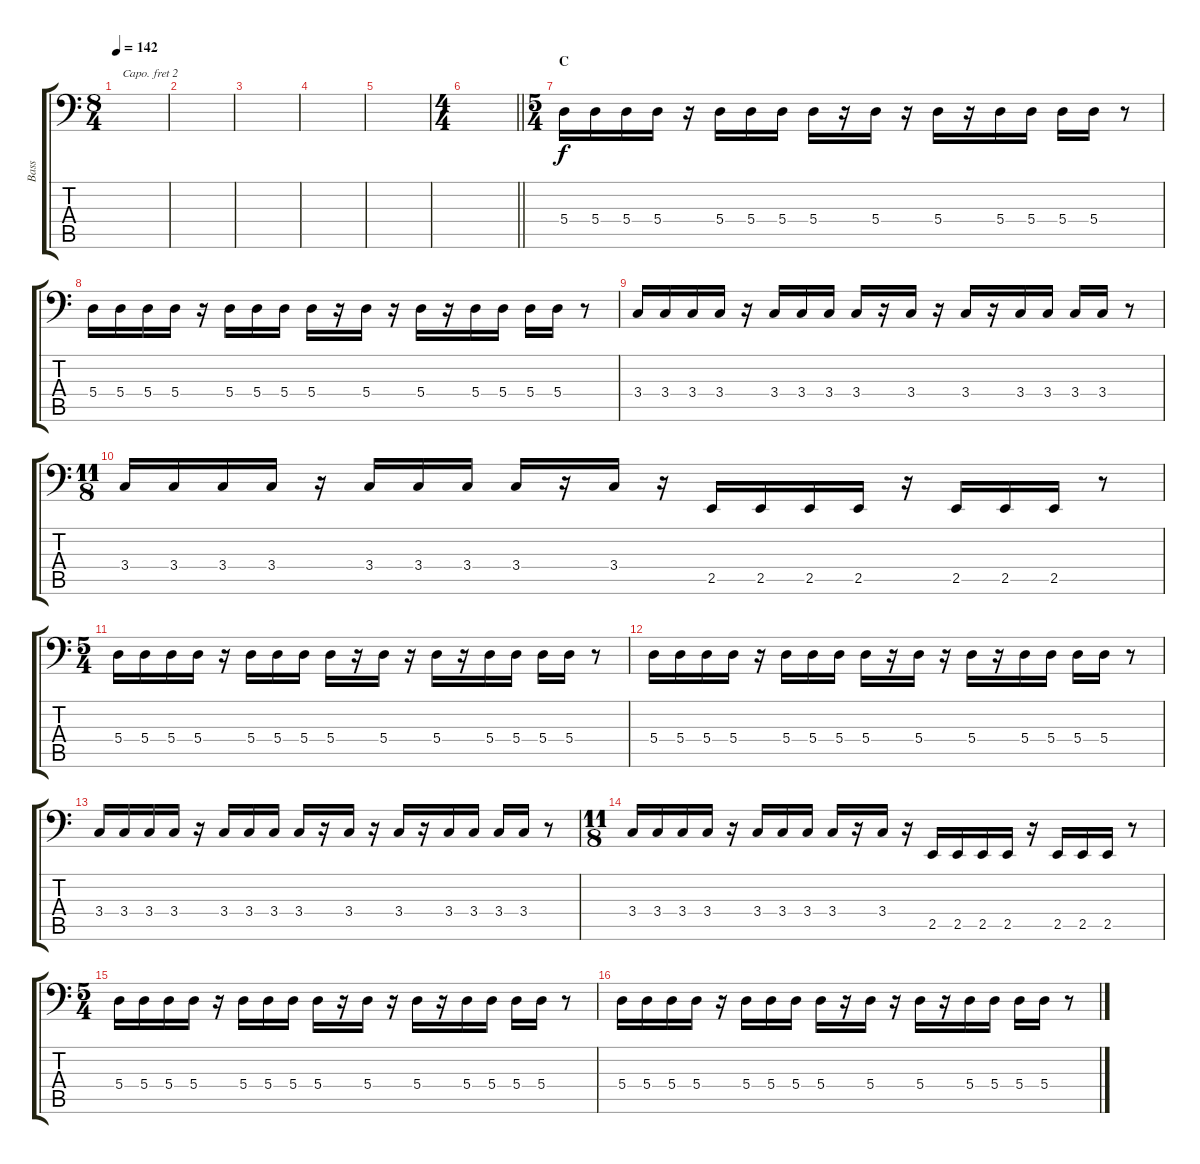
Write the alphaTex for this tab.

\track ("Bass" "Bass") {instrument electricbasspick}
\staff {score tabs}
\capo 2
\tuning (Bb2 F2 C2 G1 C1 A0) {hide}
\ts (8 4)
\tempo 142
\clef f4
\ks c
|
|
|
|
|
\ts (4 4)
\barLineRight lightlight
|
\ts (5 4)
\section ("" "C")
5.4.16 5.4.16 5.4.16 5.4.16 r.16 5.4.16 5.4.16 5.4.16 5.4.16 r.16 5.4.16 r.16 5.4.16 r.16 5.4.16 5.4.16 5.4.16 5.4.16 r.8 |
5.4.16 5.4.16 5.4.16 5.4.16 r.16 5.4.16 5.4.16 5.4.16 5.4.16 r.16 5.4.16 r.16 5.4.16 r.16 5.4.16 5.4.16 5.4.16 5.4.16 r.8 |
3.4.16 3.4.16 3.4.16 3.4.16 r.16 3.4.16 3.4.16 3.4.16 3.4.16 r.16 3.4.16 r.16 3.4.16 r.16 3.4.16 3.4.16 3.4.16 3.4.16 r.8 |
\ts (11 8)
3.4.16 3.4.16 3.4.16 3.4.16 r.16 3.4.16 3.4.16 3.4.16 3.4.16 r.16 3.4.16 r.16 2.5.16 2.5.16 2.5.16 2.5.16 r.16 2.5.16 2.5.16 2.5.16 r.8 |
\ts (5 4)
5.4.16 5.4.16 5.4.16 5.4.16 r.16 5.4.16 5.4.16 5.4.16 5.4.16 r.16 5.4.16 r.16 5.4.16 r.16 5.4.16 5.4.16 5.4.16 5.4.16 r.8 |
5.4.16 5.4.16 5.4.16 5.4.16 r.16 5.4.16 5.4.16 5.4.16 5.4.16 r.16 5.4.16 r.16 5.4.16 r.16 5.4.16 5.4.16 5.4.16 5.4.16 r.8 |
3.4.16 3.4.16 3.4.16 3.4.16 r.16 3.4.16 3.4.16 3.4.16 3.4.16 r.16 3.4.16 r.16 3.4.16 r.16 3.4.16 3.4.16 3.4.16 3.4.16 r.8 |
\ts (11 8)
3.4.16 3.4.16 3.4.16 3.4.16 r.16 3.4.16 3.4.16 3.4.16 3.4.16 r.16 3.4.16 r.16 2.5.16 2.5.16 2.5.16 2.5.16 r.16 2.5.16 2.5.16 2.5.16 r.8 |
\ts (5 4)
5.4.16 5.4.16 5.4.16 5.4.16 r.16 5.4.16 5.4.16 5.4.16 5.4.16 r.16 5.4.16 r.16 5.4.16 r.16 5.4.16 5.4.16 5.4.16 5.4.16 r.8 |
5.4.16 5.4.16 5.4.16 5.4.16 r.16 5.4.16 5.4.16 5.4.16 5.4.16 r.16 5.4.16 r.16 5.4.16 r.16 5.4.16 5.4.16 5.4.16 5.4.16 r.8
